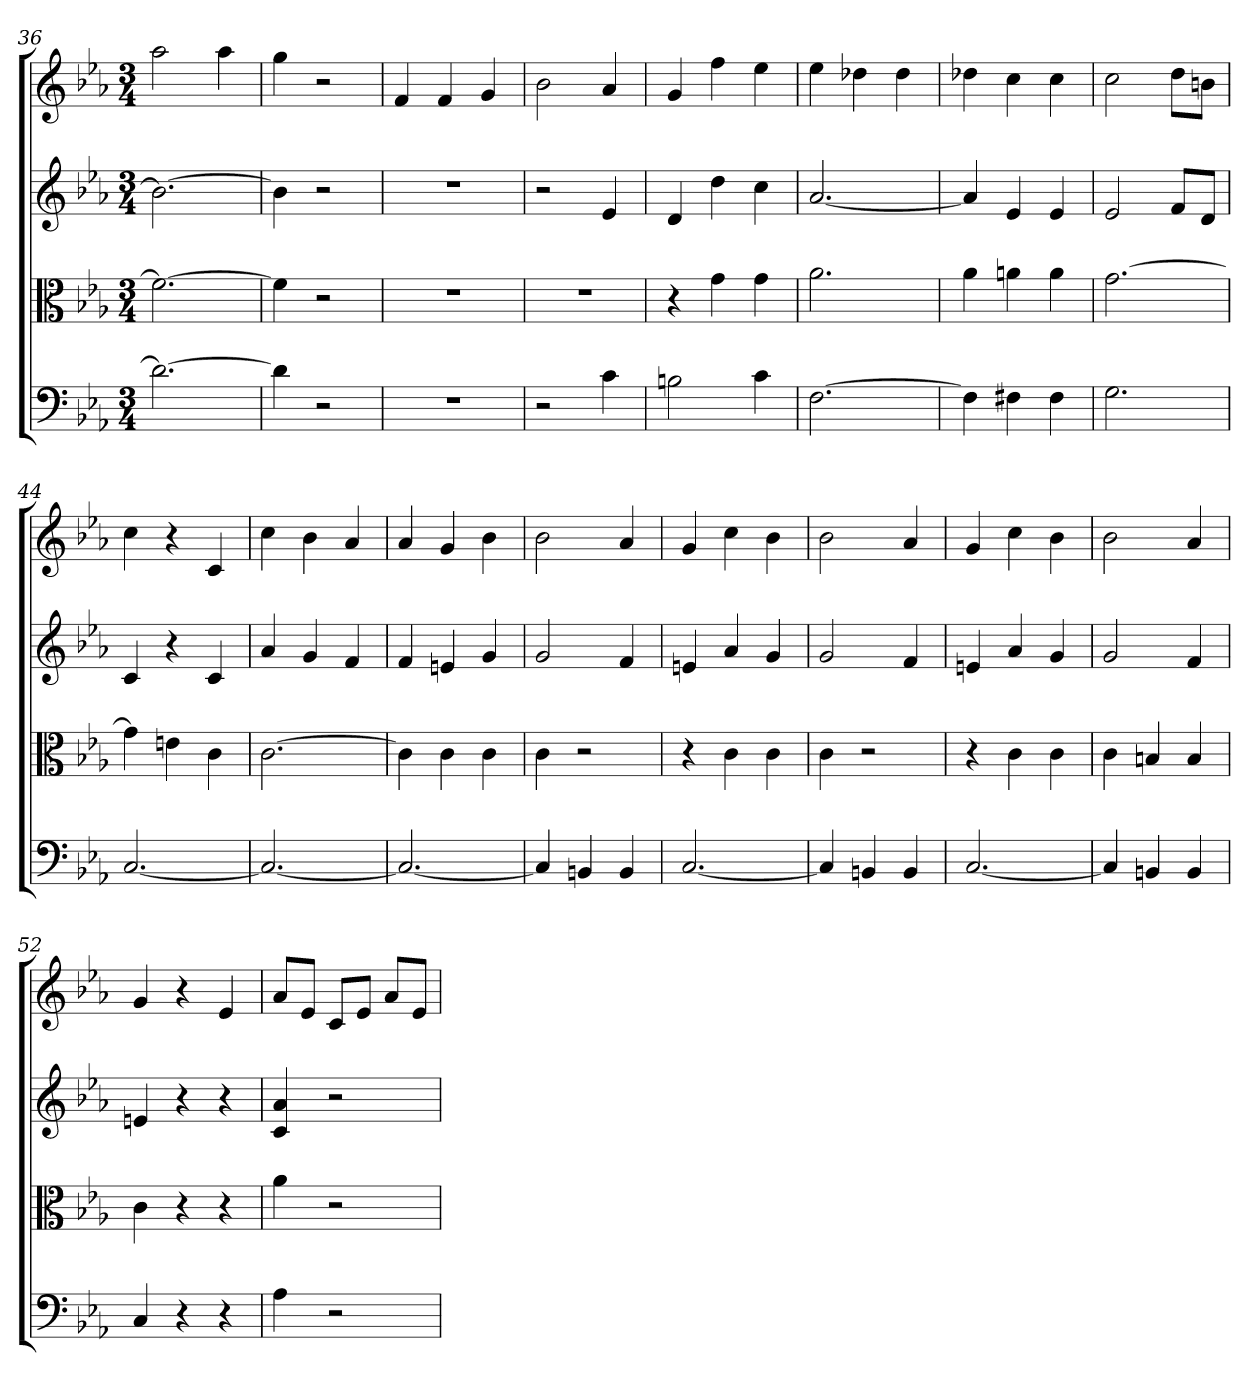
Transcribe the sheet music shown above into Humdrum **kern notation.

**kern	**kern	**kern	**kern
*part4	*part3	*part2	*part1
*staff4	*staff3	*staff2	*staff1
*clefF4	*clefC3	*clefG2	*clefG2
*k[b-e-a-]	*k[b-e-a-]	*k[b-e-a-]	*k[b-e-a-]
*c:	*c:	*c:	*c:
*M3/4	*M3/4	*M3/4	*M3/4
=36	=36	=36	=36
2.d_	2.f_	2.b_	2aa-
.	.	.	4aa-
=37	=37	=37	=37
4d]	4f]	4b]	4gg
2r	2r	2r	2r
=38	=38	=38	=38
2.r	2.r	2.r	4f
.	.	.	4f
.	.	.	4g
=39	=39	=39	=39
2r	2.r	2r	2b-
4c	.	4e-	4a-
=40	=40	=40	=40
2Bn	4r	4d	4g
.	4g	4dd	4ff
4c	4g	4cc	4ee-
=41	=41	=41	=41
[2.F	2.a-	[2.a-	4ee-
.	.	.	4dd-X
.	.	.	4dd-
=42	=42	=42	=42
4F]	4a-	4a-]	4dd-X
4F#X	4an	4e-	4cc
4F#	4a	4e-	4cc
=43	=43	=43	=43
2.G	[2.g	2e-	2cc
.	.	8f/L	8dd\L
.	.	8d/J	8bn\J
=44	=44	=44	=44
[2.C	4g]	4c	4cc
.	4en	4r	4r
.	4c	4c	4c
=45	=45	=45	=45
2.C_	[2.c	4a-	4cc
.	.	4g	4b-
.	.	4f	4a-
=46	=46	=46	=46
2.C_	4c]	4f	4a-
.	4c	4en	4g
.	4c	4g	4b-
=47	=47	=47	=47
4C]	4c	2g	2b-
4BBn	2r	.	.
4BB	.	4f	4a-
=48	=48	=48	=48
[2.C	4r	4en	4g
.	4c	4a-	4cc
.	4c	4g	4b-
=49	=49	=49	=49
4C]	4c	2g	2b-
4BBn	2r	.	.
4BB	.	4f	4a-
=50	=50	=50	=50
[2.C	4r	4en	4g
.	4c	4a-	4cc
.	4c	4g	4b-
=51	=51	=51	=51
4C]	4c	2g	2b-
4BBn	4Bn	.	.
4BB	4B	4f	4a-
=52	=52	=52	=52
4C	4c	4en	4g
4r	4r	4r	4r
4r	4r	4r	4e-
=53	=53	=53	=53
4A-	4a-	4c 4a-	8a-/L
.	.	.	8e-/J
2r	2r	2r	8c/L
.	.	.	8e-/J
.	.	.	8a-/L
.	.	.	8e-/J
=	=	=	=
*-	*-	*-	*-
